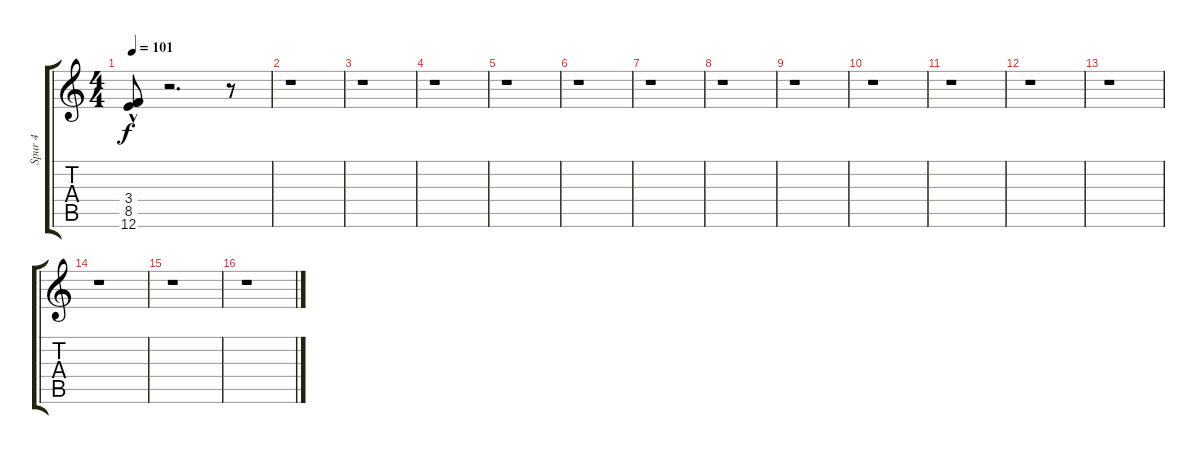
\track ("Spur 4" "Spur 4") {instrument acousticguitarsteel}
\staff {score tabs}
\tuning (E4 B3 G3 D3 A2 E2) {hide}
\ts (4 4)
\tempo 101
\clef g2
\ks c
(3.4{hac t} 8.5{t} 12.6{hac t}).8{dy f} r.2{d} r.8 |
r.1 |
r.1 |
r.1 |
r.1 |
r.1 |
r.1 |
r.1 |
r.1 |
r.1 |
r.1 |
r.1 |
r.1 |
r.1 |
r.1 |
r.1
